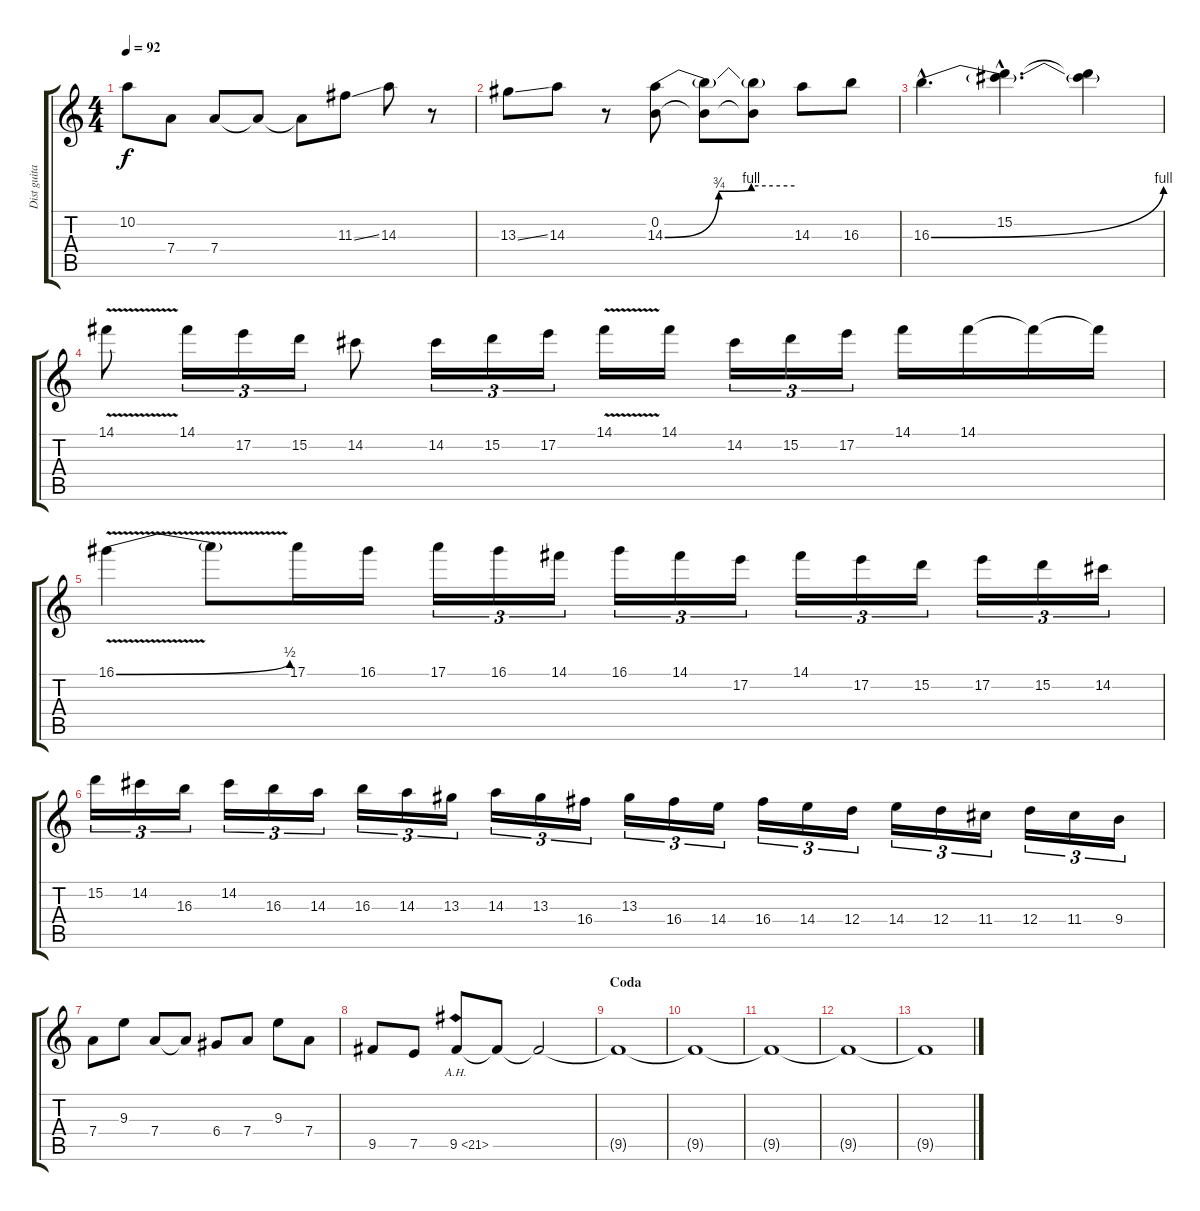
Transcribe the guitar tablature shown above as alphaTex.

\track ("Dist guitar 2" "Dist guita") {instrument distortionguitar}
\staff {score tabs}
\tuning (E4 B3 G3 D3 A2 E2) {hide}
\ts (4 4)
\tempo 92
\clef g2
\ks c
10.2.8{dy f} 7.4.8 7.4.8 7.4{t}.8 7.4{t}.8 11.3{ss}.8 14.3.8 r.8 |
13.3{ss}.8 14.3.8 r.8 (0.2 14.3{be (custom 0 0 25 3 40 4 60 4)}).8 (0.2{t} 14.3{t}).8 (0.2{t} 14.3{t}).8 14.3.8 16.3.8 |
16.3{be (bend 0 0 60 4) hac}.4{d} (15.2{hac} 16.3{hac t}).4{d} (15.2{t} 16.3{t}).4 |
14.1{v}.8 14.1.16{tu (3 2)} 17.2.16{tu (3 2)} 15.2.16{tu (3 2)} 14.2.8 14.2.16{tu (3 2)} 15.2.16{tu (3 2)} 17.2.16{tu (3 2)} 14.1{v}.16 14.1.16 14.2.16{tu (3 2)} 15.2.16{tu (3 2)} 17.2.16{tu (3 2)} 14.1.16 14.1.16 14.1{t}.16 14.1{t}.16 |
16.1{be (bend 0 0 60 2) v}.4 16.1{t}.8 17.1.16 16.1.16 17.1.16{tu (3 2)} 16.1.16{tu (3 2)} 14.1.16{tu (3 2)} 16.1.16{tu (3 2)} 14.1.16{tu (3 2)} 17.2.16{tu (3 2)} 14.1.16{tu (3 2)} 17.2.16{tu (3 2)} 15.2.16{tu (3 2)} 17.2.16{tu (3 2)} 15.2.16{tu (3 2)} 14.2.16{tu (3 2)} |
15.2.16{tu (3 2)} 14.2.16{tu (3 2)} 16.3.16{tu (3 2)} 14.2.16{tu (3 2)} 16.3.16{tu (3 2)} 14.3.16{tu (3 2)} 16.3.16{tu (3 2)} 14.3.16{tu (3 2)} 13.3.16{tu (3 2)} 14.3.16{tu (3 2)} 13.3.16{tu (3 2)} 16.4.16{tu (3 2)} 13.3.16{tu (3 2)} 16.4.16{tu (3 2)} 14.4.16{tu (3 2)} 16.4.16{tu (3 2)} 14.4.16{tu (3 2)} 12.4.16{tu (3 2)} 14.4.16{tu (3 2)} 12.4.16{tu (3 2)} 11.4.16{tu (3 2)} 12.4.16{tu (3 2)} 11.4.16{tu (3 2)} 9.4.16{tu (3 2)} |
7.4.8 9.3.8 7.4.8 7.4{t}.8 6.4.8 7.4.8 9.3.8 7.4.8 |
9.5.8 7.5.8 9.5{ah 12}.8 9.5{t}.8 9.5{t}.2 |
\section ("" "Coda")
9.5{t}.1 |
9.5{t}.1 |
9.5{t}.1 |
9.5{t}.1 |
9.5{t}.1
